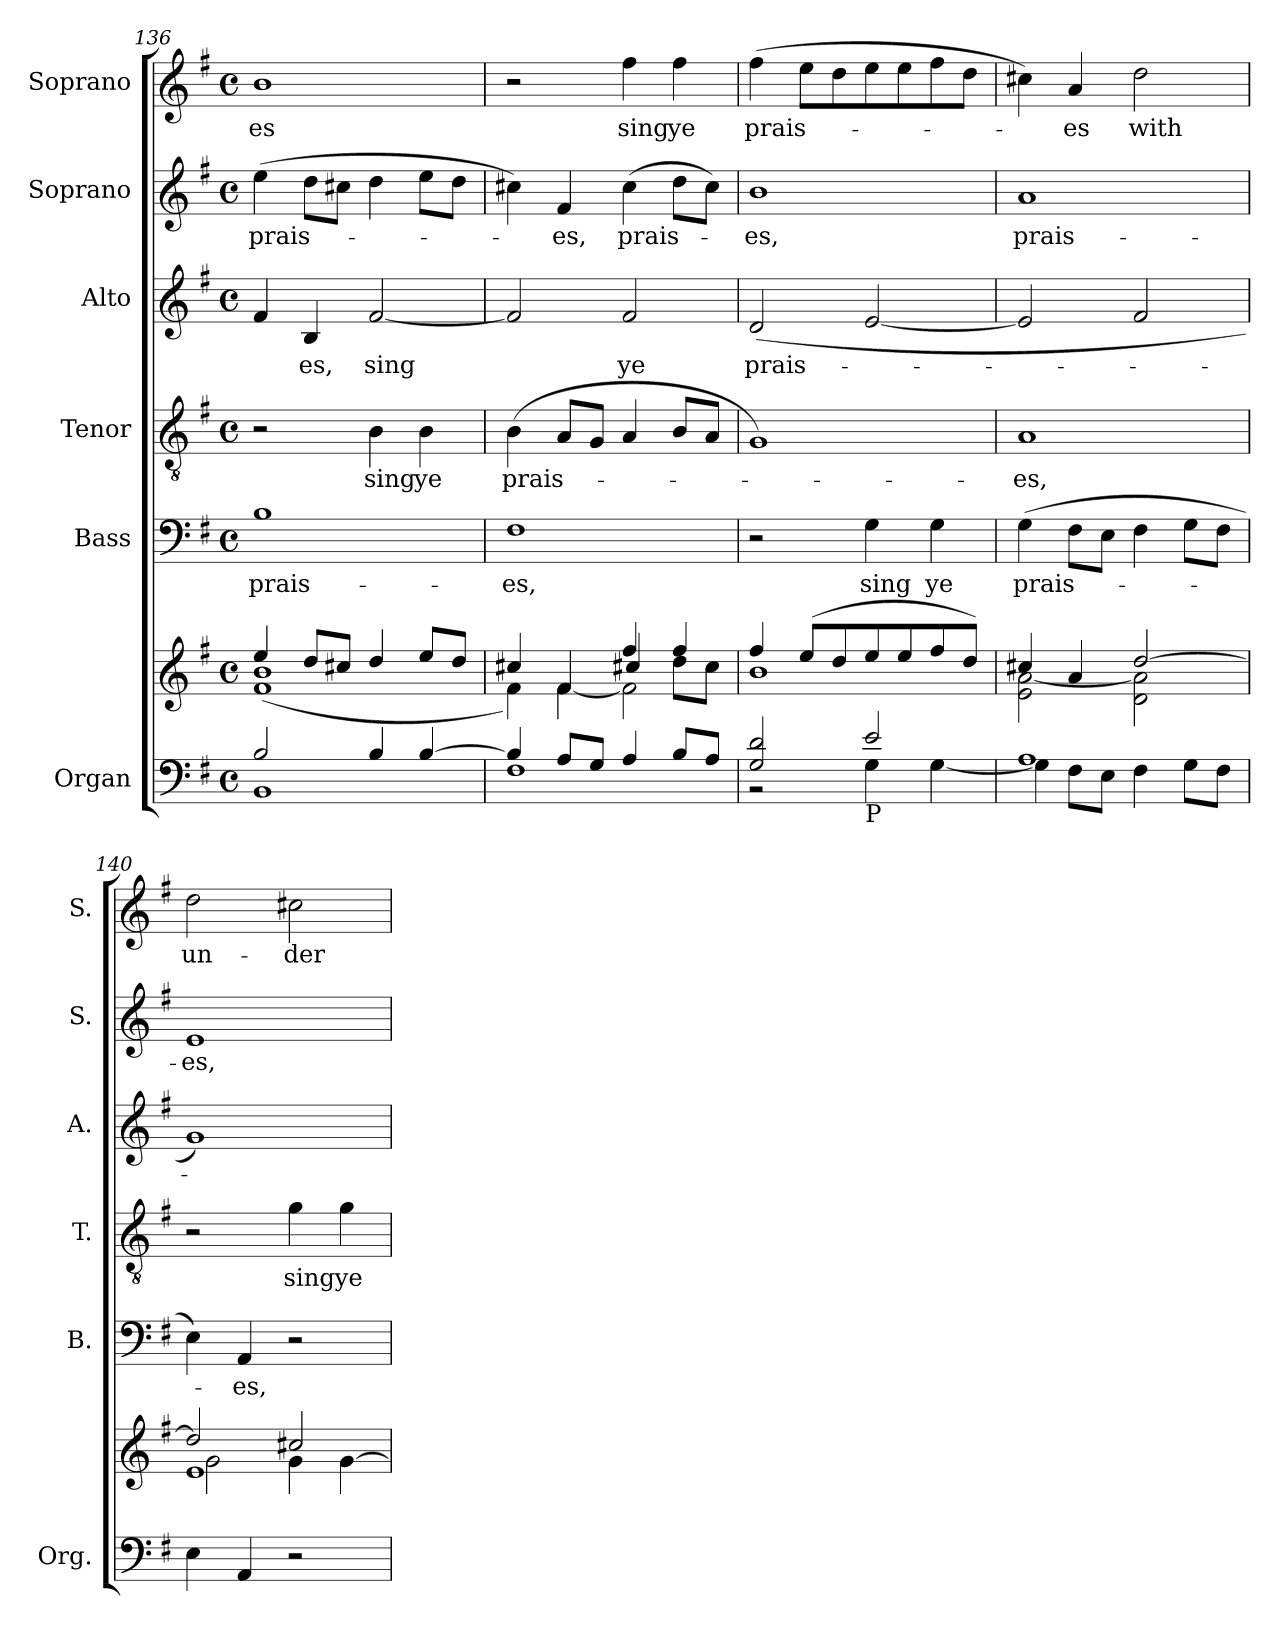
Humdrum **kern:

**kern	**kern	**kern	**text	**kern	**text	**kern	**text	**kern	**text	**kern	**text
*part6	*part6	*part5	*part5	*part4	*part4	*part3	*part3	*part2	*part2	*part1	*part1
*staff7	*staff6	*staff5	*staff5	*staff4	*staff4	*staff3	*staff3	*staff2	*staff2	*staff1	*staff1
*I"Organ	*	*I"Bass	*	*I"Tenor	*	*I"Alto	*	*I"Soprano	*	*I"Soprano	*
*I'Org.	*	*I'B.	*	*I'T.	*	*I'A.	*	*I'S.	*	*I'S.	*
!!LO:PB:g=z
*clefF4	*clefG2	*clefF4	*	*clefGv2	*	*clefG2	*	*clefG2	*	*clefG2	*
*	*	*	*	*ITrd7c12	*	*	*	*	*	*	*
*k[f#]	*k[f#]	*k[f#]	*	*k[f#]	*	*k[f#]	*	*k[f#]	*	*k[f#]	*
*G:	*G:	*G:	*	*G:	*	*G:	*	*G:	*	*G:	*
*M4/4	*M4/4	*M4/4	*	*M4/4	*	*M4/4	*	*M4/4	*	*M4/4	*
*met(c)	*met(c)	*met(c)	*	*met(c)	*	*met(c)	*	*met(c)	*	*met(c)	*
=136	=136	=136	=136	=136	=136	=136	=136	=136	=136	=136	=136
*^	*^	*	*	*	*	*	*	*	*	*	*
*	*	*	*^	*	*	*	*	*	*	*	*	*	*
!	!	!	!	!	!	!LO:LY:b:color=#000000	!	!	!	!	!	!	!	!
!	!	!	!	!	!	!	!	!	!	!	!	!LO:LY:b:color=#000000	!	!
!	!	!	!	!	!	!	!	!	!	!	!	!	!	!LO:LY:b:color=#000000
2Bi/	1BBi	4eei/	(1f#i	1bi	1Bi	prais-	2r	.	4f#i/	.	(4eei\	prais-	1bi	-es
!	!	!	!	!	!	!	!	!	!	!LO:LY:b:color=#000000	!	!	!	!
.	.	8ddi/L	.	.	.	.	.	.	4Bi/	-es,	8ddi\L	.	.	.
.	.	8cc#Xi/J	.	.	.	.	.	.	.	.	8cc#Xi\J	.	.	.
!	!	!	!	!	!	!	!	!LO:LY:b:color=#000000	!	!	!	!	!	!
!	!	!	!	!	!	!	!	!	!	!LO:LY:b:color=#000000	!	!	!	!
4Bi/	.	4ddi/	.	.	.	.	4BBi\	sing	[<2f#i/	sing	4ddi\	.	.	.
!	!	!	!	!	!	!	!	!LO:LY:b:color=#000000	!	!	!	!	!	!
[>4Bi/	.	8eei/L	.	.	.	.	4BBi\	ye	.	.	8eei\L	.	.	.
.	.	8ddi/J	.	.	.	.	.	.	.	.	8ddi\J	.	.	.
=137	=137	=137	=137	=137	=137	=137	=137	=137	=137	=137	=137	=137	=137	=137
!	!	!	!	!	!	!LO:LY:b:color=#000000	!	!	!	!	!	!	!	!
!	!	!	!	!	!	!	!	!LO:LY:b:color=#000000	!	!	!	!	!	!
4Bi/]	1F#i	4cc#Xi/	4f#i\)	2ryy	1F#i	-es,	(4BBi\	prais-	2f#i/]	.	4cc#Xi\)	.	2r	.
!	!	!	!	!	!	!	!	!	!	!	!	!LO:LY:b:color=#000000	!	!
8Ai/L	.	4f#i/	[<4f#i\	.	.	.	8AAi/L	.	.	.	4f#i/	-es,	.	.
8Gi/J	.	.	.	.	.	.	8GGi/J	.	.	.	.	.	.	.
!	!	!	!	!	!	!	!	!	!	!LO:LY:b:color=#000000	!	!	!	!
!	!	!	!	!	!	!	!	!	!	!	!	!LO:LY:b:color=#000000	!	!
!	!	!	!	!	!	!	!	!	!	!	!	!	!	!LO:LY:b:color=#000000
4Ai/	.	4ff#i/	2f#i\]	4cc#Xi/	.	.	4AAi/	.	2f#i/	ye	(4cc#i\	prais-	4ff#i\	sing
!	!	!	!	!	!	!	!	!	!	!	!	!	!	!LO:LY:b:color=#000000
8Bi/L	.	4ff#i/	.	8ddi\L	.	.	8BBi/L	.	.	.	8ddi\L	.	4ff#i\	ye
8Ai/J	.	.	.	8cc#i\J	.	.	8AAi/J	.	.	.	8cc#i\J)	.	.	.
*	*	*	*v	*v	*	*	*	*	*	*	*	*	*	*
=138	=138	=138	=138	=138	=138	=138	=138	=138	=138	=138	=138	=138	=138
*	*	*	*^	*	*	*	*	*	*	*	*	*	*
!	!	!	!	!	!	!	!	!	!	!LO:LY:b:color=#000000	!	!	!	!
*	*	*	*v	*v	*	*	*	*	*	*	*	*	*	*
*	*	*	*^	*	*	*	*	*	*	*	*	*	*
!	!	!	!	!	!	!	!	!	!	!	!	!LO:LY:b:color=#000000	!	!
*	*	*	*v	*v	*	*	*	*	*	*	*	*	*	*
*	*	*	*^	*	*	*	*	*	*	*	*	*	*
!	!	!	!	!	!	!	!	!	!	!	!	!	!	!LO:LY:b:color=#000000
*	*	*	*v	*v	*	*	*	*	*	*	*	*	*	*
2Gi/ 2di	2r	4ff#i/	1bi	2r	.	1GGi)	.	(2di/	prais-	1bi	-es,	(4ff#i\	prais-
.	.	(8eei/L	.	.	.	.	.	.	.	.	.	8eei\L	.
.	.	8ddi/	.	.	.	.	.	.	.	.	.	8ddi\	.
!LO:TX:b:t=P	!	!	!	!	!	!	!	!	!	!	!	!	!
!	!	!	!	!	!LO:LY:b:color=#000000	!	!	!	!	!	!	!	!
2ei/	4Gi\	8eei/	.	4Gi\	sing	.	.	[<2ei/	.	.	.	8eei\	.
.	.	8eei/	.	.	.	.	.	.	.	.	.	8eei\	.
!	!	!	!	!	!LO:LY:b:color=#000000	!	!	!	!	!	!	!	!
.	[<4Gi\	8ff#i/	.	4Gi\	ye	.	.	.	.	.	.	8ff#i\	.
.	.	8ddi/J)	.	.	.	.	.	.	.	.	.	8ddi\J	.
=139	=139	=139	=139	=139	=139	=139	=139	=139	=139	=139	=139	=139	=139
!	!	!	!	!	!LO:LY:b:color=#000000	!	!	!	!	!	!	!	!
!	!	!	!	!	!	!	!LO:LY:b:color=#000000	!	!	!	!	!	!
!	!	!	!	!	!	!	!	!	!	!	!LO:LY:b:color=#000000	!	!
1Ai	4Gi\]	4cc#Xi/	2ei\ [<2ai	(4Gi\	prais-	1AAi	-es,	2ei/]	.	1ai	prais-	4cc#Xi\)	.
!	!	!	!	!	!	!	!	!	!	!	!	!	!LO:LY:b:color=#000000
.	8F#i\L	4ai/	.	8F#i\L	.	.	.	.	.	.	.	4ai/	-es
.	8Ei\J	.	.	8Ei\J	.	.	.	.	.	.	.	.	.
!	!	!	!	!	!	!	!	!	!	!	!	!	!LO:LY:b:color=#000000
.	4F#i\	[>2ddi/	2di\ 2ai]	4F#i\	.	.	.	2f#i/	.	.	.	2ddi\	with
.	8Gi\L	.	.	8Gi\L	.	.	.	.	.	.	.	.	.
.	8F#i\J	.	.	8F#i\J	.	.	.	.	.	.	.	.	.
*v	*v	*	*	*	*	*	*	*	*	*	*	*	*
=140	=140	=140	=140	=140	=140	=140	=140	=140	=140	=140	=140	=140
*	*	*^	*	*	*	*	*	*	*	*	*	*
*^	*	*	*	*	*	*	*	*	*	*	*	*	*
!	!	!	!	!	!	!	!	!	!	!	!	!LO:LY:b:color=#000000	!	!
*v	*v	*	*	*	*	*	*	*	*	*	*	*	*	*
*^	*	*	*	*	*	*	*	*	*	*	*	*	*
!	!	!	!	!	!	!	!	!	!	!	!	!	!	!LO:LY:b:color=#000000
*v	*v	*	*	*	*	*	*	*	*	*	*	*	*	*
4Ei\	2ddi/]	1ei	2gi\	4Ei\)	.	2r	.	1gi)	.	1ei	-es,	2ddi\	un-
!	!	!	!	!	!LO:LY:b:color=#000000	!	!	!	!	!	!	!	!
4AAi/	.	.	.	4AAi/	-es,	.	.	.	.	.	.	.	.
!	!	!	!	!	!	!	!LO:LY:b:color=#000000	!	!	!	!	!	!
!	!	!	!	!	!	!	!	!	!	!	!	!	!LO:LY:b:color=#000000
2r	2cc#Xi/	.	4gi\	2r	.	4Gi\	sing	.	.	.	.	2cc#Xi\	-der-
!	!	!	!	!	!	!	!LO:LY:b:color=#000000	!	!	!	!	!	!
.	.	.	[>4gi\	.	.	4Gi\	ye	.	.	.	.	.	.
*	*v	*v	*v	*	*	*	*	*	*	*	*	*	*
=	=	=	=	=	=	=	=	=	=	=	=
*-	*-	*-	*-	*-	*-	*-	*-	*-	*-	*-	*-
